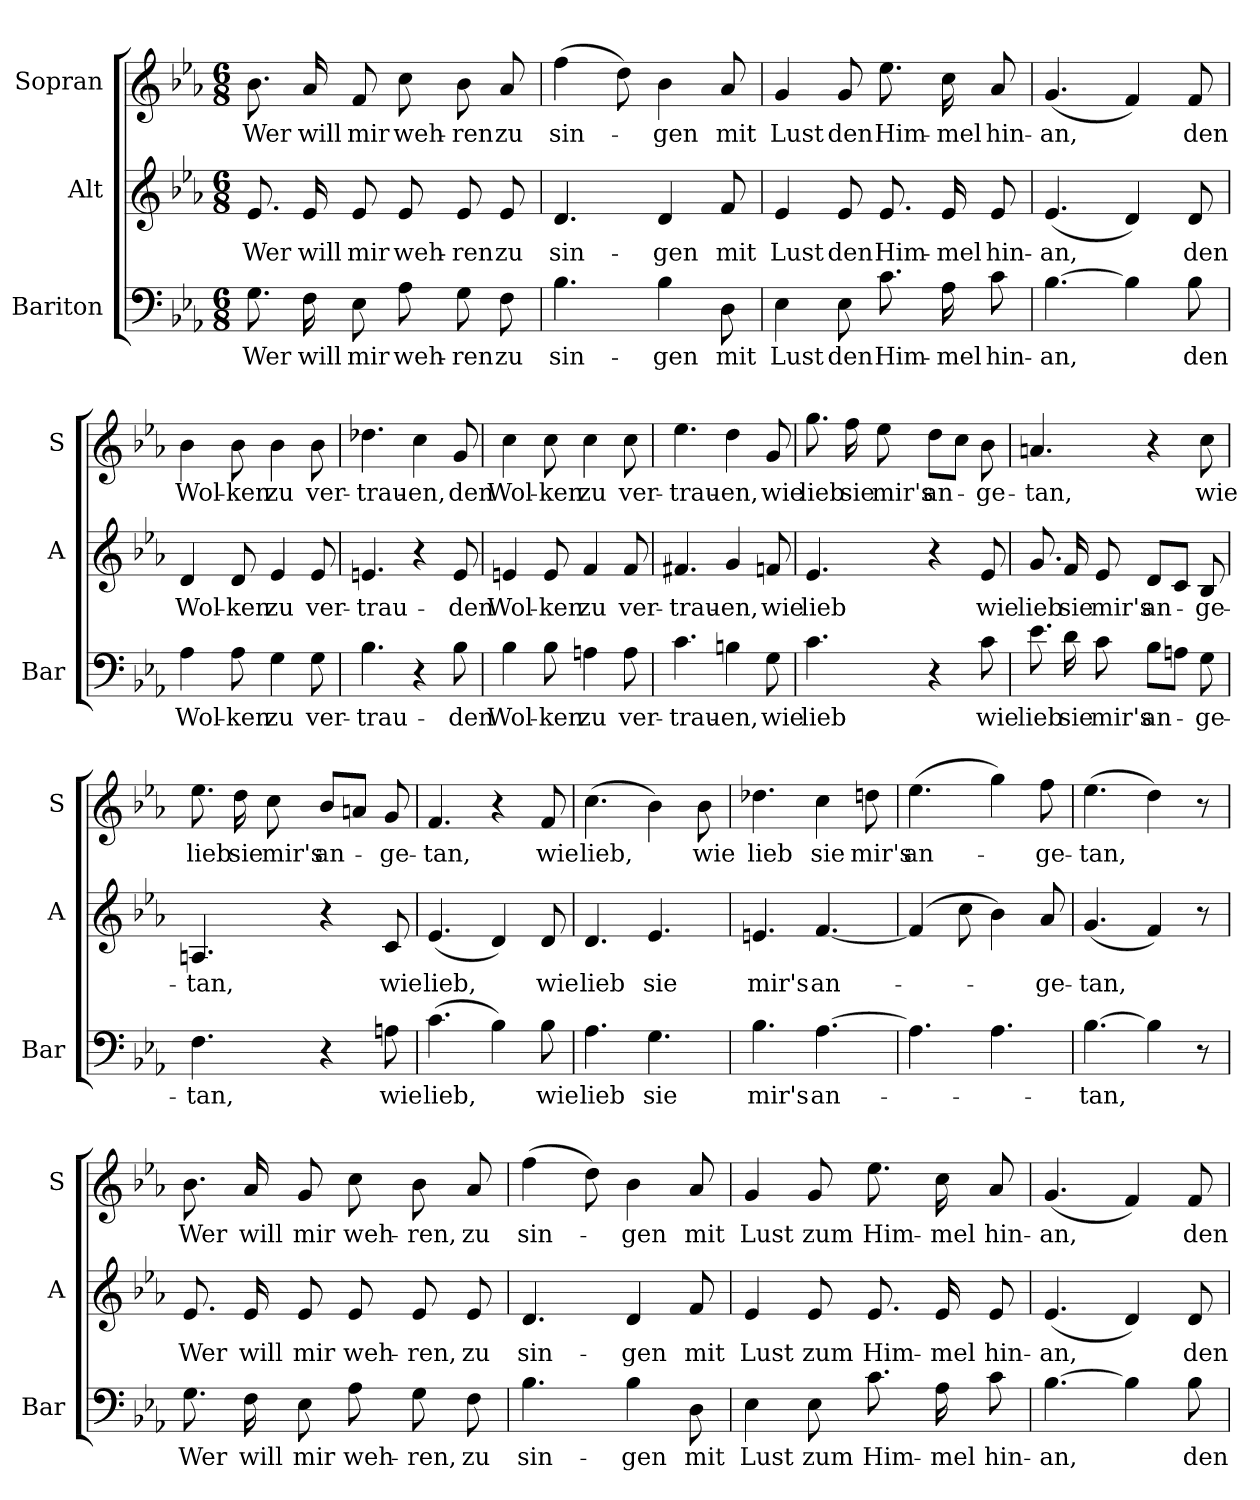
**kern	**text	**kern	**text	**kern	**text
*part3	*part3	*part2	*part2	*part1	*part1
*staff3	*staff3	*staff2	*staff2	*staff1	*staff1
*I"Bariton	*	*I"Alt	*	*I"Sopran	*
*I'Bar	*	*I'A	*	*I'S	*
*clefF4	*	*clefG2	*	*clefG2	*
*k[b-e-a-]	*	*k[b-e-a-]	*	*k[b-e-a-]	*
*E-:	*	*E-:	*	*E-:	*
*M6/8	*	*M6/8	*	*M6/8	*
=1	=1	=1	=1	=1	=1
8.G	Wer	8.e-	Wer	8.b-	Wer
16F	will	16e-	will	16a-	will
8E-	mir	8e-	mir	8f	mir
8A-	weh-	8e-	weh-	8cc	weh-
8G	-ren	8e-	-ren	8b-	-ren
8F	zu	8e-	zu	8a-	zu
=	=	=	=	=	=
4.B-	sin-	4.d	sin-	(4ff	sin-
.	.	.	.	8dd)	.
4B-	-gen	4d	-gen	4b-	-gen
8D	mit	8f	mit	8a-	mit
=	=	=	=	=	=
4E-	Lust	4e-	Lust	4g	Lust
8E-	den	8e-	den	8g	den
8.c	Him-	8.e-	Him-	8.ee-	Him-
16A-	-mel	16e-	-mel	16cc	-mel
8c	hin-	8e-	hin-	8a-	hin-
=	=	=	=	=	=
[4.B-	-an,	(4.e-	-an,	(4.g	-an,
4B-]	.	4d)	.	4f)	.
8B-	den	8d	den	8f	den
=	=	=	=	=	=
4A-	Wol-	4d	Wol-	4b-	Wol-
8A-	-ken	8d	-ken	8b-	-ken
4G	zu	4e-	zu	4b-	zu
8G	ver-	8e-	ver-	8b-	ver-
=	=	=	=	=	=
4.B-	-trau-	4.en	-trau-	4.dd-X	-trau-
4r	.	4r	.	4cc	-en,
8B-	den	8e	den	8g	den
=	=	=	=	=	=
4B-	Wol-	4en	Wol-	4cc	Wol-
8B-	-ken	8e	-ken	8cc	-ken
4An	zu	4f	zu	4cc	zu
8A	ver-	8f	ver-	8cc	ver-
=	=	=	=	=	=
4.c	-trau-	4.f#X	-trau-	4.ee-	-trau-
4Bn	-en,	4g	-en,	4dd	-en,
8G	wie	8fn	wie	8g	wie
=	=	=	=	=	=
4.c	lieb	4.e-	lieb	8.gg	lieb
.	.	.	.	16ff	sie
.	.	.	.	8ee-	mir's
4r	.	4r	.	8ddL	an-
.	.	.	.	8ccJ	.
8c	wie	8e-	wie	8b-	-ge-
=	=	=	=	=	=
8.e-	lieb	8.g	lieb	4.an	-tan,
16d	sie	16f	sie	.	.
8c	mir's	8e-	mir's	.	.
8B-L	an-	8dL	an-	4r	.
8AnJ	.	8cJ	.	.	.
8G	-ge-	8B-	-ge-	8cc	wie
=	=	=	=	=	=
4.F	-tan,	4.An	-tan,	8.ee-	lieb
.	.	.	.	16dd	sie
.	.	.	.	8cc	mir's
4r	.	4r	.	8b-L	an-
.	.	.	.	8anJ	.
8An	wie	8c	wie	8g	-ge-
=	=	=	=	=	=
(4.c	lieb,	(4.e-	lieb,	4.f	-tan,
4B-)	.	4d)	.	4r	.
8B-	wie	8d	wie	8f	wie
=	=	=	=	=	=
4.A-	lieb	4.d	lieb	(4.cc	lieb,
4.G	sie	4.e-	sie	4b-)	.
.	.	.	.	8b-	wie
=	=	=	=	=	=
4.B-	mir's	4.en	mir's	4.dd-X	lieb
[4.A-	an-	[4.f	an-	4cc	sie
.	.	.	.	8ddn	mir's
=	=	=	=	=	=
4.A-]	.	(4f]	.	(4.ee-	an-
.	.	8cc	.	.	.
4.A-	.	4b-)	.	4gg)	.
.	.	8a-	-ge-	8ff	-ge-
=	=	=	=	=	=
[4.B-	-tan,	(4.g	-tan,	(4.ee-	-tan,
4B-]	.	4f)	.	4dd)	.
8r	.	8r	.	8r	.
=	=	=	=	=	=
8.G	Wer	8.e-	Wer	8.b-	Wer
16F	will	16e-	will	16a-	will
8E-	mir	8e-	mir	8g	mir
8A-	weh-	8e-	weh-	8cc	weh-
8G	-ren,	8e-	-ren,	8b-	-ren,
8F	zu	8e-	zu	8a-	zu
=	=	=	=	=	=
4.B-	sin-	4.d	sin-	(4ff	sin-
.	.	.	.	8dd)	.
4B-	-gen	4d	-gen	4b-	-gen
8D	mit	8f	mit	8a-	mit
=	=	=	=	=	=
4E-	Lust	4e-	Lust	4g	Lust
8E-	zum	8e-	zum	8g	zum
8.c	Him-	8.e-	Him-	8.ee-	Him-
16A-	-mel	16e-	-mel	16cc	-mel
8c	hin-	8e-	hin-	8a-	hin-
=	=	=	=	=	=
[4.B-	-an,	(4.e-	-an,	(4.g	-an,
4B-]	.	4d)	.	4f)	.
8B-	den	8d	den	8f	den
=	=	=	=	=	=
*-	*-	*-	*-	*-	*-
